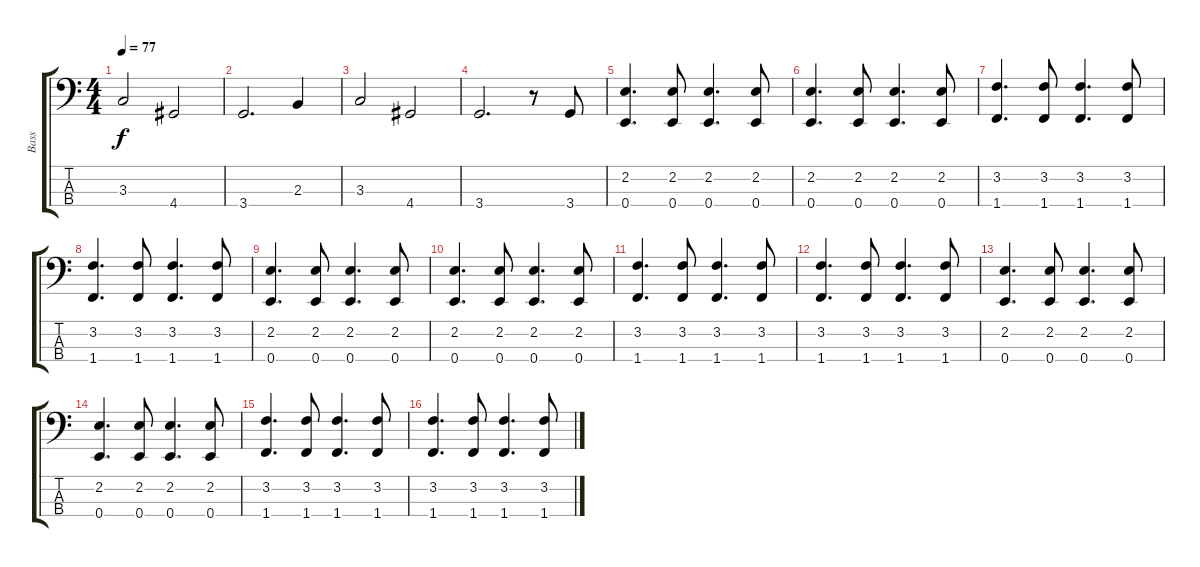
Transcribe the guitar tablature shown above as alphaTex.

\track ("Bass" "Bass") {instrument electricbassfinger}
\staff {score tabs}
\tuning (G2 D2 A1 E1) {hide}
\ts (4 4)
\tempo 77
\clef f4
\ks c
3.3.2{dy f} 4.4.2 |
3.4.2{d} 2.3.4 |
3.3.2 4.4.2 |
3.4.2{d} r.8 3.4.8 |
(2.2 0.4).4{d} (2.2 0.4).8 (2.2 0.4).4{d} (2.2 0.4).8 |
(2.2 0.4).4{d} (2.2 0.4).8 (2.2 0.4).4{d} (2.2 0.4).8 |
(3.2 1.4).4{d} (3.2 1.4).8 (3.2 1.4).4{d} (3.2 1.4).8 |
(3.2 1.4).4{d} (3.2 1.4).8 (3.2 1.4).4{d} (3.2 1.4).8 |
(2.2 0.4).4{d} (2.2 0.4).8 (2.2 0.4).4{d} (2.2 0.4).8 |
(2.2 0.4).4{d} (2.2 0.4).8 (2.2 0.4).4{d} (2.2 0.4).8 |
(3.2 1.4).4{d} (3.2 1.4).8 (3.2 1.4).4{d} (3.2 1.4).8 |
(3.2 1.4).4{d} (3.2 1.4).8 (3.2 1.4).4{d} (3.2 1.4).8 |
(2.2 0.4).4{d} (2.2 0.4).8 (2.2 0.4).4{d} (2.2 0.4).8 |
(2.2 0.4).4{d} (2.2 0.4).8 (2.2 0.4).4{d} (2.2 0.4).8 |
(3.2 1.4).4{d} (3.2 1.4).8 (3.2 1.4).4{d} (3.2 1.4).8 |
(3.2 1.4).4{d} (3.2 1.4).8 (3.2 1.4).4{d} (3.2 1.4).8
